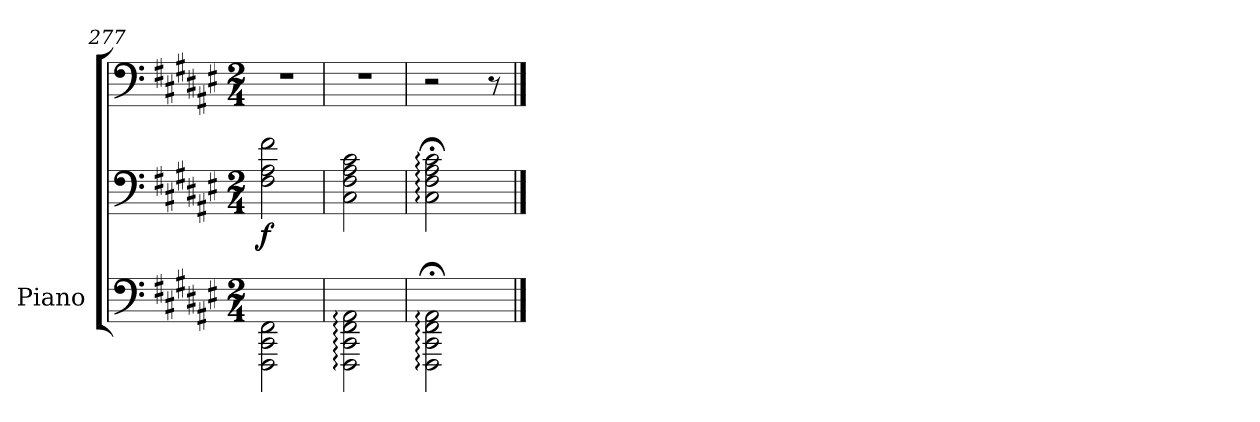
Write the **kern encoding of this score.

**kern	**kern	**kern	**dynam
*part1	*part1	*part1	*part1
*staff3	*staff2	*staff1	*staff1/2/3
*I"Piano	*	*	*
*I'Pno.	*	*	*
*clefF4	*clefF4	*clefF4	*
*k[f#c#g#d#a#e#]	*k[f#c#g#d#a#e#]	*k[f#c#g#d#a#e#]	*
*M2/4	*M2/4	*M2/4	*
=277	=277	=277	=277
!	!	!	!LO:DY:b=2
2FFF#\ 2CC#\ 2FF#\	2F#\ 2A#\ 2f#\	2r	f
=278	=278	=278	=278
2FFF#\: 2CC#\: 2FF#\: 2AA#\:	2C#\ 2F#\ 2A#\ 2c#\	2r	.
=279	=279	=279	=279
!	!	!	!LO:DY:a=3
!	!	!	!LO:DY:n=1:b=2
2FFF#\;<: 2CC#\;<: 2FF#\;<: 2AA#\;<:	2C#\;<: 2F#\;<: 2A#\;<: 2c#\;<:	2r	mp p
8ryy	8r;<yy	8r	.
==	==	==	==
*-	*-	*-	*-
